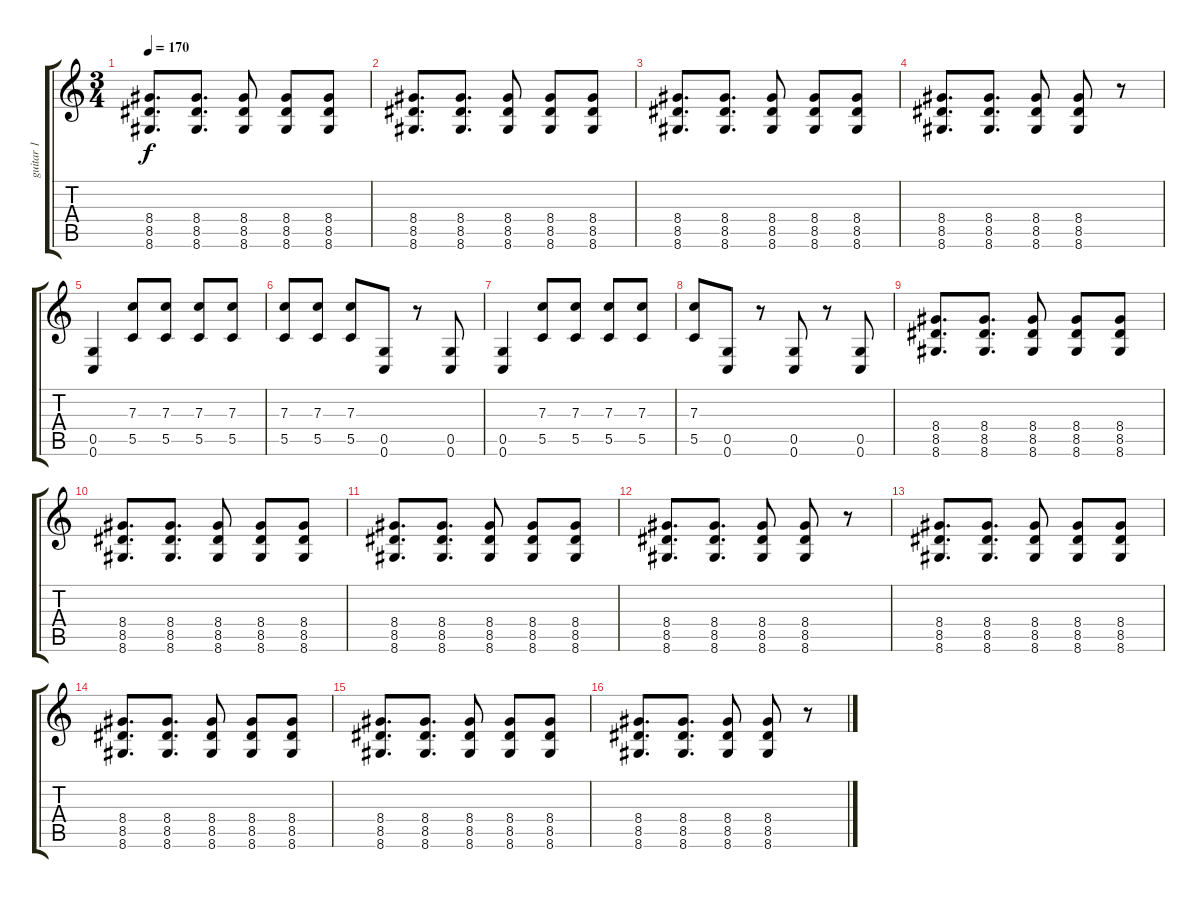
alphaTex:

\track ("guitar 1" "guitar 1") {instrument distortionguitar}
\staff {score tabs}
\tuning (D4 A3 F3 C3 G2 C2) {hide}
\ts (3 4)
\tempo 170
\clef g2
\ks c
(8.4 8.5 8.6).8{d dy f} (8.4 8.5 8.6).8{d} (8.4 8.5 8.6).8 (8.4 8.5 8.6).8 (8.4 8.5 8.6).8 |
(8.4 8.5 8.6).8{d} (8.4 8.5 8.6).8{d} (8.4 8.5 8.6).8 (8.4 8.5 8.6).8 (8.4 8.5 8.6).8 |
(8.4 8.5 8.6).8{d} (8.4 8.5 8.6).8{d} (8.4 8.5 8.6).8 (8.4 8.5 8.6).8 (8.4 8.5 8.6).8 |
(8.4 8.5 8.6).8{d} (8.4 8.5 8.6).8{d} (8.4 8.5 8.6).8 (8.4 8.5 8.6).8 r.8 |
(0.5 0.6).4 (7.3 5.5).8 (7.3 5.5).8 (7.3 5.5).8 (7.3 5.5).8 |
(7.3 5.5).8 (7.3 5.5).8 (7.3 5.5).8 (0.5 0.6).8 r.8 (0.5 0.6).8 |
(0.5 0.6).4 (7.3 5.5).8 (7.3 5.5).8 (7.3 5.5).8 (7.3 5.5).8 |
(7.3 5.5).8 (0.5 0.6).8 r.8 (0.5 0.6).8 r.8 (0.5 0.6).8 |
(8.4 8.5 8.6).8{d} (8.4 8.5 8.6).8{d} (8.4 8.5 8.6).8 (8.4 8.5 8.6).8 (8.4 8.5 8.6).8 |
(8.4 8.5 8.6).8{d} (8.4 8.5 8.6).8{d} (8.4 8.5 8.6).8 (8.4 8.5 8.6).8 (8.4 8.5 8.6).8 |
(8.4 8.5 8.6).8{d} (8.4 8.5 8.6).8{d} (8.4 8.5 8.6).8 (8.4 8.5 8.6).8 (8.4 8.5 8.6).8 |
(8.4 8.5 8.6).8{d} (8.4 8.5 8.6).8{d} (8.4 8.5 8.6).8 (8.4 8.5 8.6).8 r.8 |
(8.4 8.5 8.6).8{d} (8.4 8.5 8.6).8{d} (8.4 8.5 8.6).8 (8.4 8.5 8.6).8 (8.4 8.5 8.6).8 |
(8.4 8.5 8.6).8{d} (8.4 8.5 8.6).8{d} (8.4 8.5 8.6).8 (8.4 8.5 8.6).8 (8.4 8.5 8.6).8 |
(8.4 8.5 8.6).8{d} (8.4 8.5 8.6).8{d} (8.4 8.5 8.6).8 (8.4 8.5 8.6).8 (8.4 8.5 8.6).8 |
(8.4 8.5 8.6).8{d} (8.4 8.5 8.6).8{d} (8.4 8.5 8.6).8 (8.4 8.5 8.6).8 r.8
